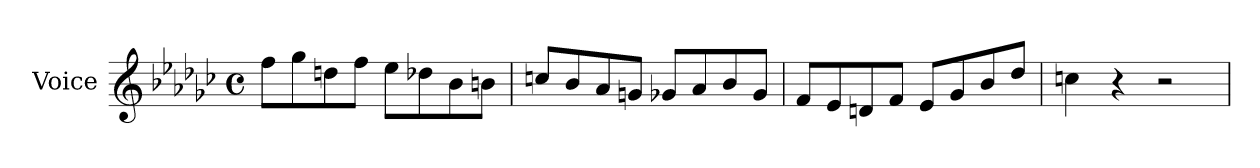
**kern
*part1
*staff1
*I"Voice
*I'Voice
*clefG2
*k[b-e-a-d-g-c-]
*M4/4
*met(c)
=1
8ff\L
8gg-\
8ddn\
8ff\J
8ee-\L
8dd-X\
8b-\
8bn\J
=2
8ccn/L
8b-/
8a-/
8gn/J
8g-X/L
8a-/
8b-/
8g-/J
=3
8f/L
8e-/
8dn/
8f/J
8e-/L
8g-/
8b-/
8dd-/J
=4
4ccn\
4r
2rcc
=
*-
